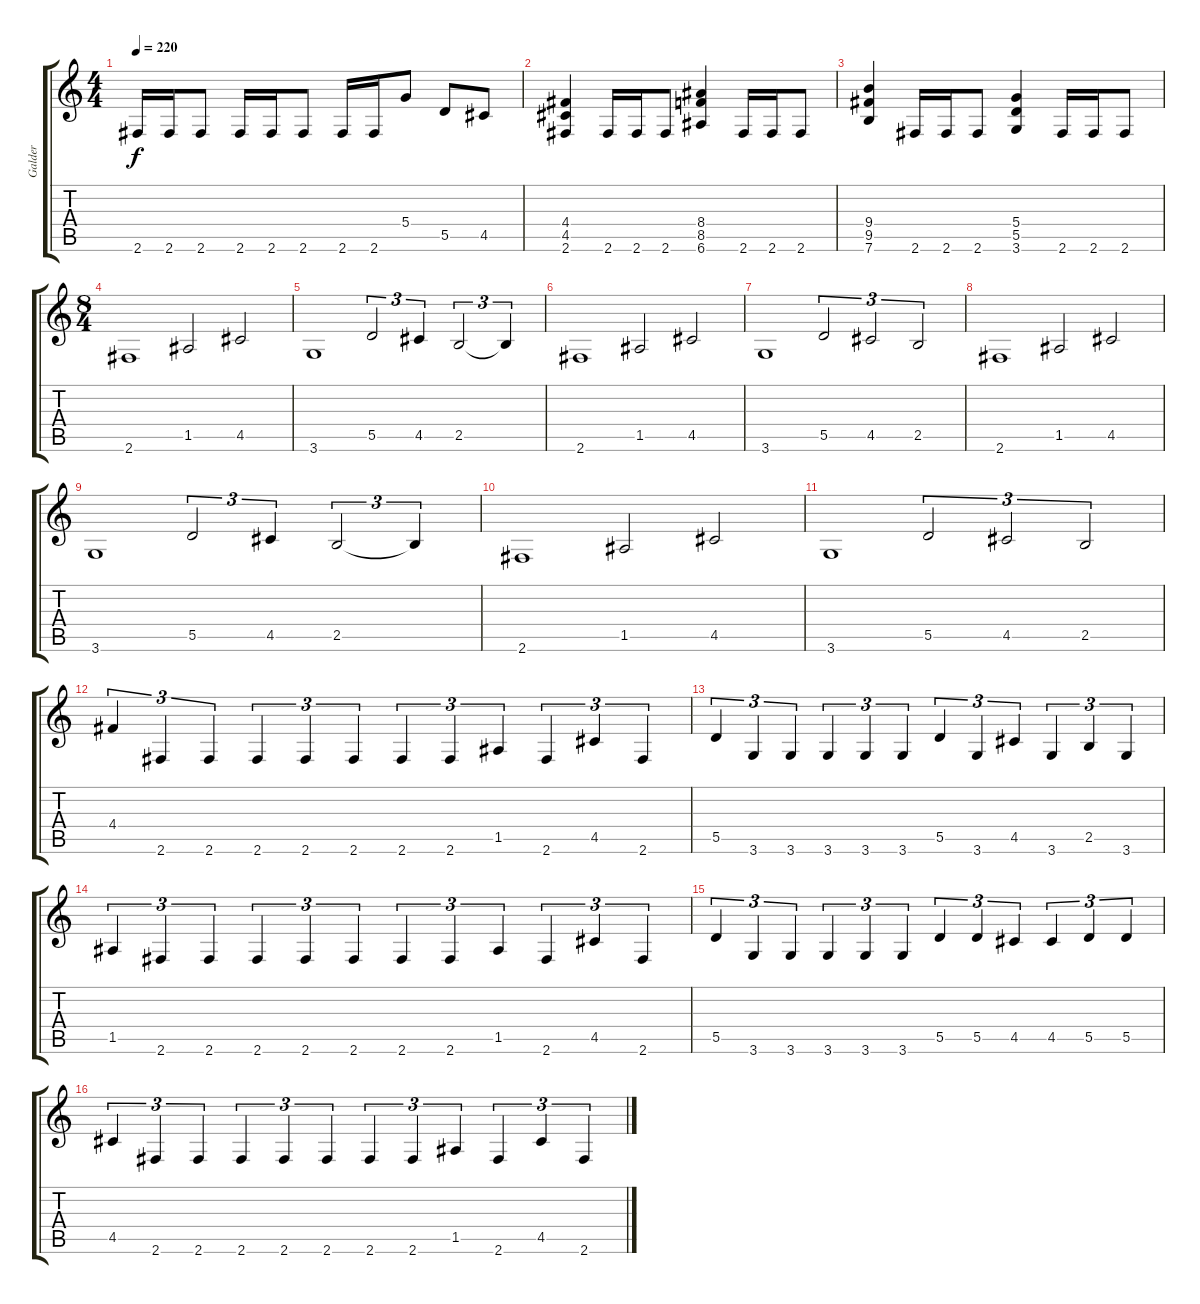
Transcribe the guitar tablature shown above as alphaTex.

\track ("Galder" "Galder") {instrument distortionguitar}
\staff {score tabs}
\tuning (E4 B3 G3 D3 A2 E2) {hide}
\ts (4 4)
\tempo 220
\clef g2
\ks c
2.6.16{dy f} 2.6.16 2.6.8 2.6.16 2.6.16 2.6.8 2.6.16 2.6.16 5.4.8 5.5.8 4.5.8 |
(4.4 4.5 2.6).4 2.6.16 2.6.16 2.6.8 (8.4 8.5 6.6).4 2.6.16 2.6.16 2.6.8 |
(9.4 9.5 7.6).4 2.6.16 2.6.16 2.6.8 (5.4 5.5 3.6).4 2.6.16 2.6.16 2.6.8 |
\ts (8 4)
2.6.1 1.5.2 4.5.2 |
3.6.1 5.5.2{tu (3 2)} 4.5.4{tu (3 2)} 2.5.2{tu (3 2)} 2.5{t}.4{tu (3 2)} |
2.6.1 1.5.2 4.5.2 |
3.6.1 5.5.2{tu (3 2)} 4.5.2{tu (3 2)} 2.5.2{tu (3 2)} |
2.6.1 1.5.2 4.5.2 |
3.6.1 5.5.2{tu (3 2)} 4.5.4{tu (3 2)} 2.5.2{tu (3 2)} 2.5{t}.4{tu (3 2)} |
2.6.1 1.5.2 4.5.2 |
3.6.1 5.5.2{tu (3 2)} 4.5.2{tu (3 2)} 2.5.2{tu (3 2)} |
4.4.4{tu (3 2)} 2.6.4{tu (3 2)} 2.6.4{tu (3 2)} 2.6.4{tu (3 2)} 2.6.4{tu (3 2)} 2.6.4{tu (3 2)} 2.6.4{tu (3 2)} 2.6.4{tu (3 2)} 1.5.4{tu (3 2)} 2.6.4{tu (3 2)} 4.5.4{tu (3 2)} 2.6.4{tu (3 2)} |
5.5.4{tu (3 2)} 3.6.4{tu (3 2)} 3.6.4{tu (3 2)} 3.6.4{tu (3 2)} 3.6.4{tu (3 2)} 3.6.4{tu (3 2)} 5.5.4{tu (3 2)} 3.6.4{tu (3 2)} 4.5.4{tu (3 2)} 3.6.4{tu (3 2)} 2.5.4{tu (3 2)} 3.6.4{tu (3 2)} |
1.5.4{tu (3 2)} 2.6.4{tu (3 2)} 2.6.4{tu (3 2)} 2.6.4{tu (3 2)} 2.6.4{tu (3 2)} 2.6.4{tu (3 2)} 2.6.4{tu (3 2)} 2.6.4{tu (3 2)} 1.5.4{tu (3 2)} 2.6.4{tu (3 2)} 4.5.4{tu (3 2)} 2.6.4{tu (3 2)} |
5.5.4{tu (3 2)} 3.6.4{tu (3 2)} 3.6.4{tu (3 2)} 3.6.4{tu (3 2)} 3.6.4{tu (3 2)} 3.6.4{tu (3 2)} 5.5.4{tu (3 2)} 5.5.4{tu (3 2)} 4.5.4{tu (3 2)} 4.5.4{tu (3 2)} 5.5.4{tu (3 2)} 5.5.4{tu (3 2)} |
4.5.4{tu (3 2)} 2.6.4{tu (3 2)} 2.6.4{tu (3 2)} 2.6.4{tu (3 2)} 2.6.4{tu (3 2)} 2.6.4{tu (3 2)} 2.6.4{tu (3 2)} 2.6.4{tu (3 2)} 1.5.4{tu (3 2)} 2.6.4{tu (3 2)} 4.5.4{tu (3 2)} 2.6.4{tu (3 2)}
